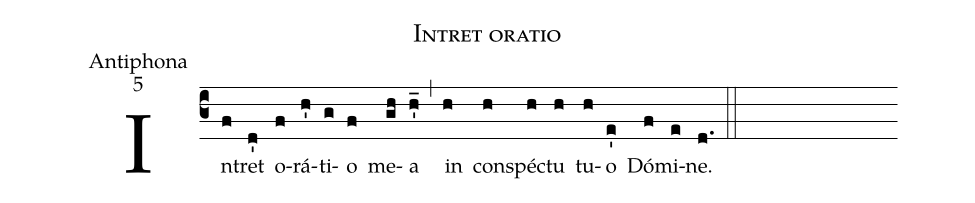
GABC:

name:Intret oratio;
office-part:Antiphona;
mode:5;
%%
(c3) In(f)tret(d') o(f)rá(h')ti(g)o(f) me(gh)a(h'_) (,) in(h) con(h)spé(h)ctu(h) tu(h)o(e') Dó(f)mi(e)ne.(d.) (::)
